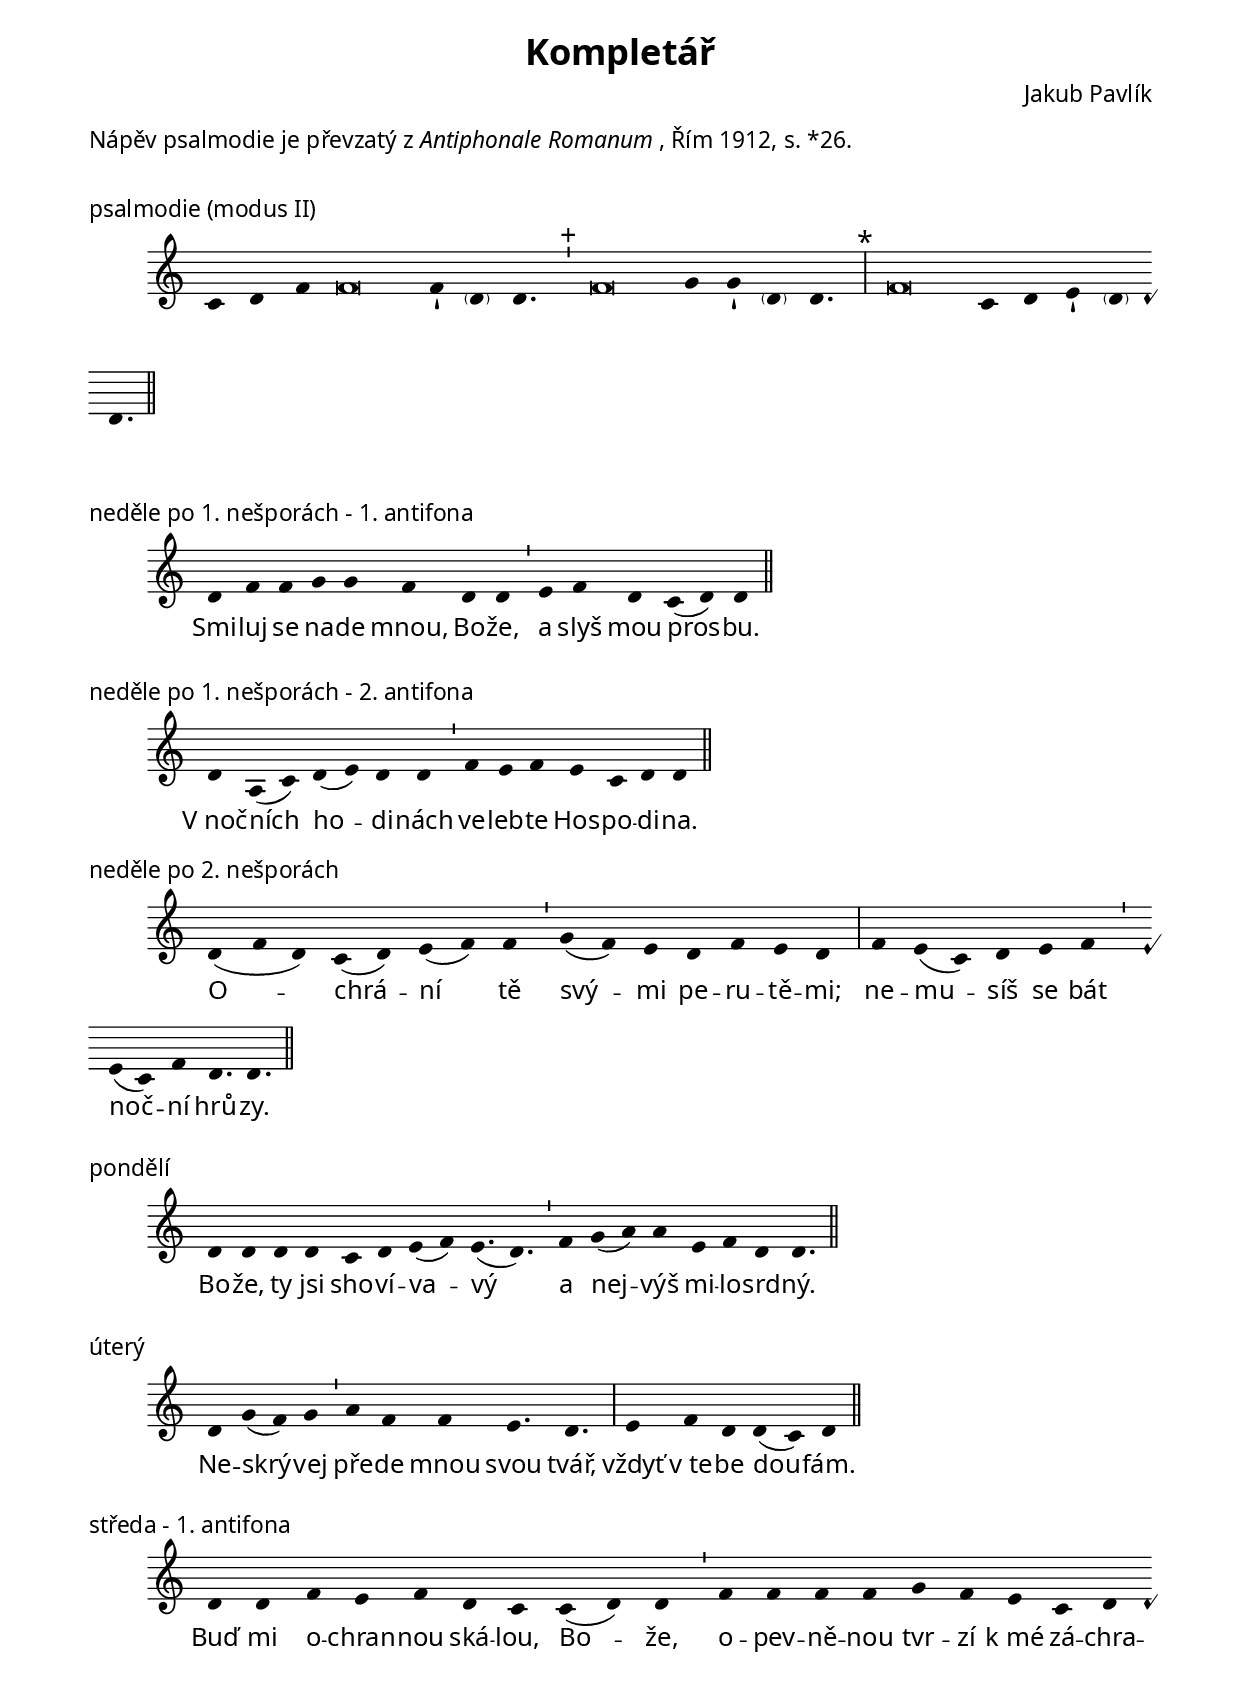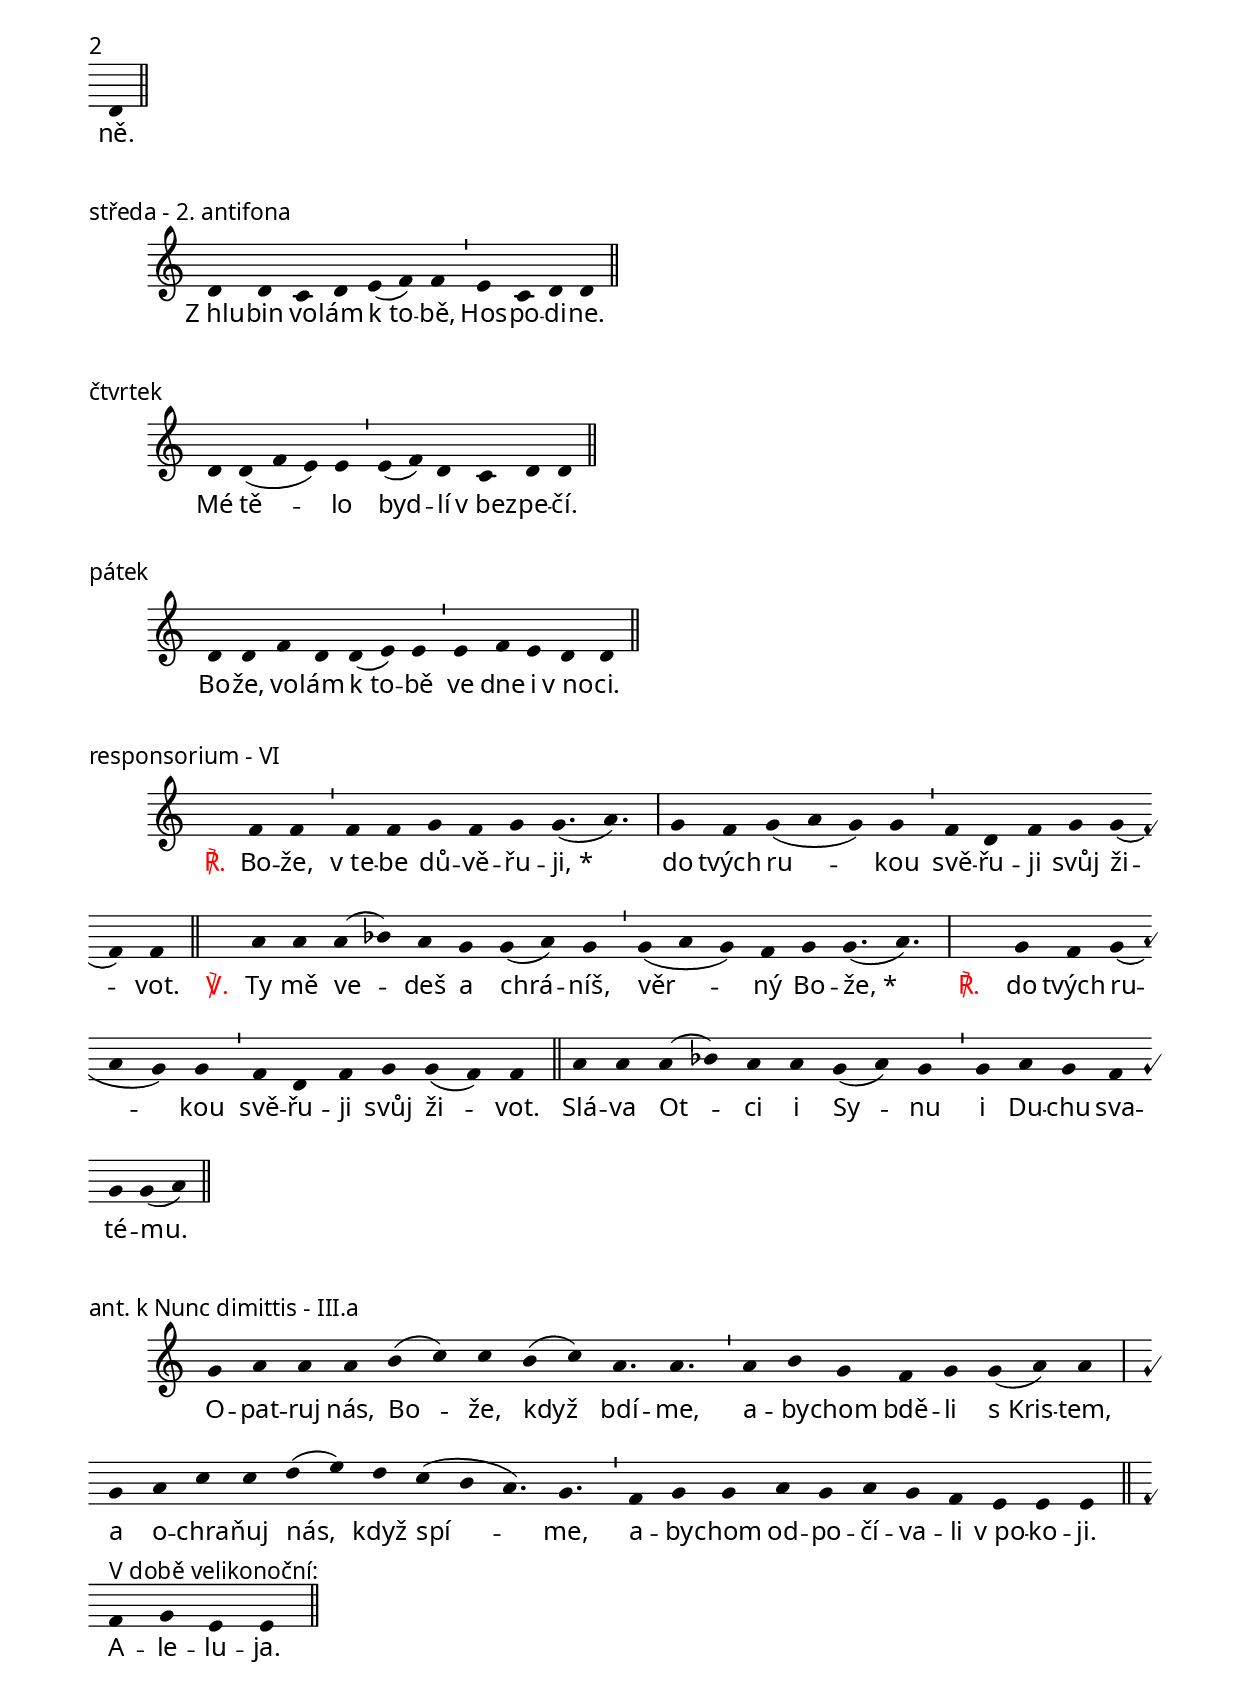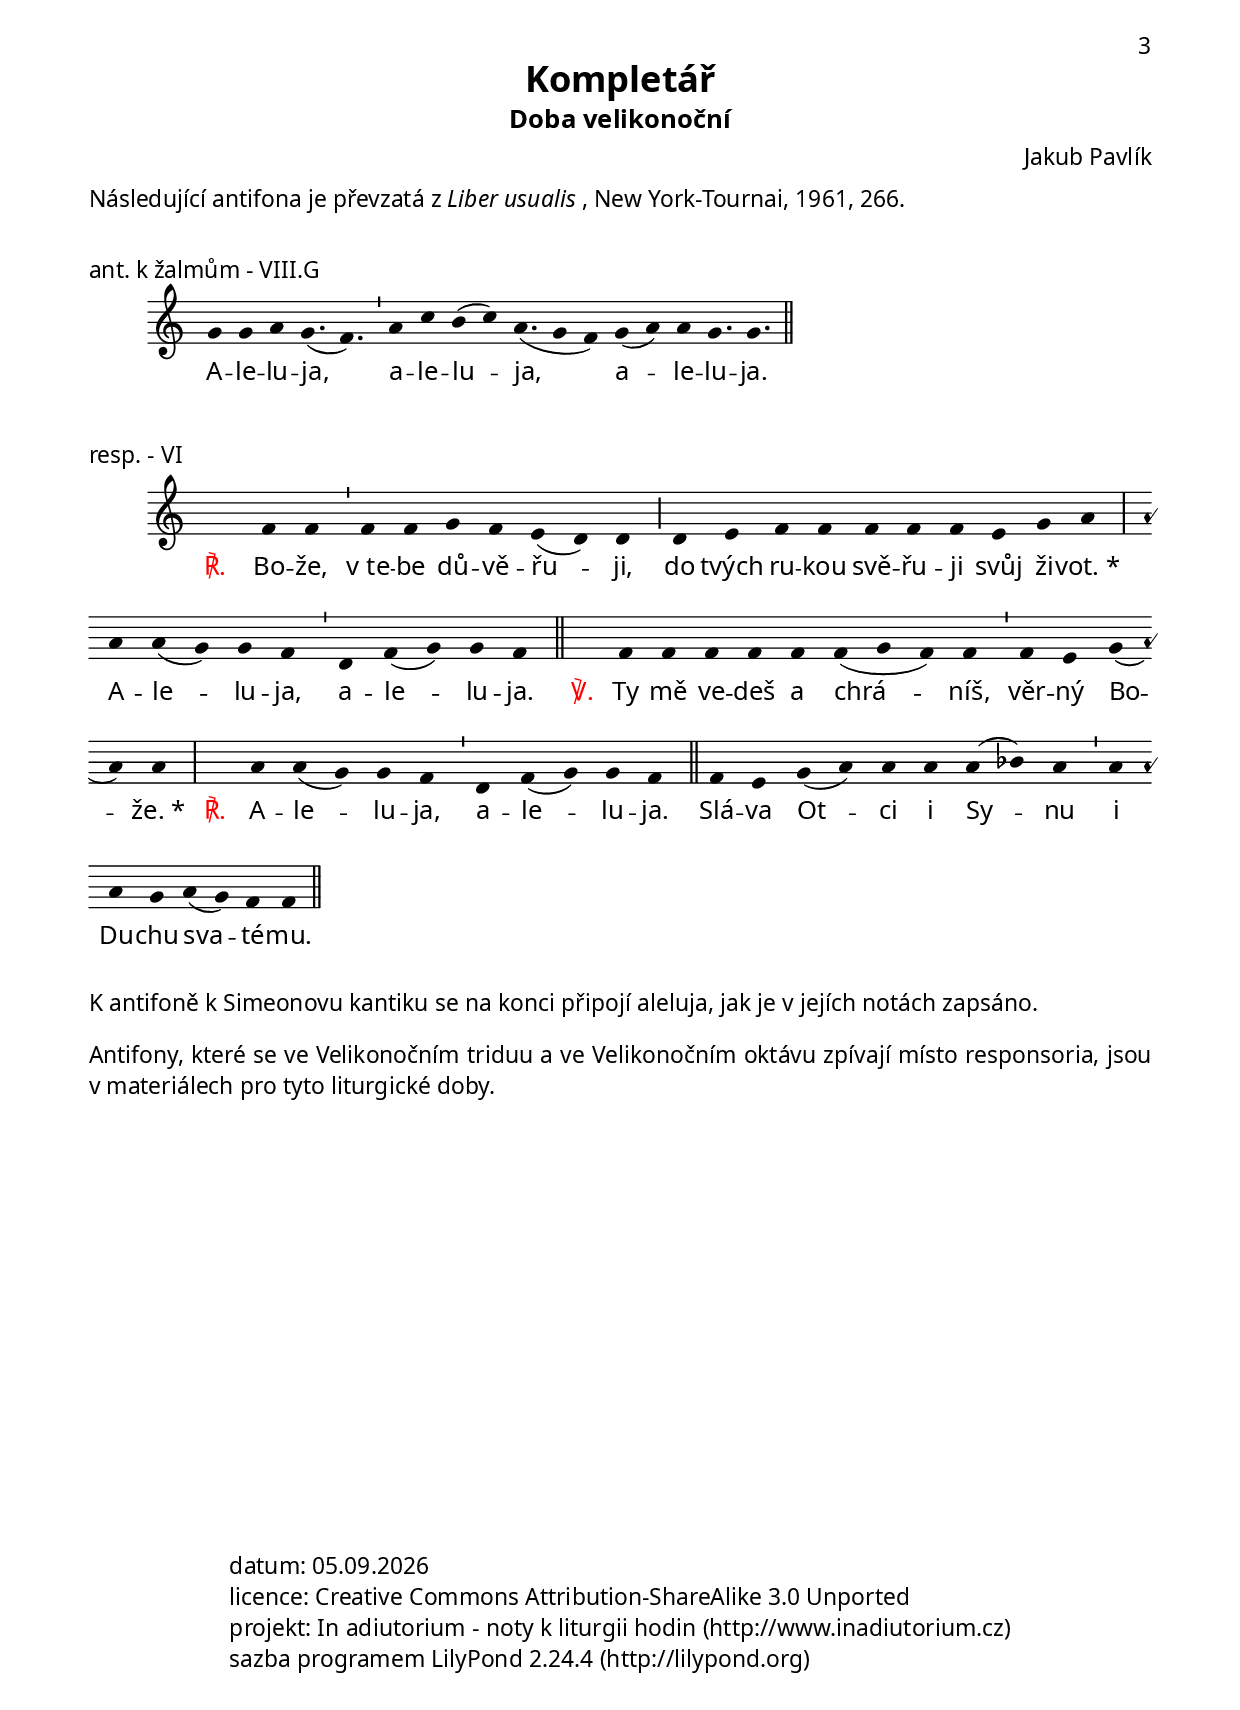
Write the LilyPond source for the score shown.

\version "2.12.3"

\header {
  title = "Kompletář"
  composer = "Jakub Pavlík"
}

\include "spolecne.ly"
\include "dilyresponsorii.ly"

\paper {
  ragged-bottom=##f
  ragged-last-bottom=##f
  
  % kvuli poznamce na zacatku, aby se k ni neprilepil titulek prvni antifony
  markup-markup-spacing #'minimum-distance = #5
}

\markup {
  \wordwrap {
    Nápěv psalmodie je převzatý z \italic{Antiphonale Romanum}, Řím 1912, s. *26.
  }
}

\score {
  \relative c' {
    \choralniRezim
    
    c d f f\breve f4-| \parenthesize d d4. \barMin \mark "+"
    f\breve g4 g-| \parenthesize d d4. \barMax \mark "*"
    f\breve c4 d e-| \parenthesize d d4. \barFinalis
  }
  \header {
    quid = "psalmodie"
    modus = "II"
    differentia = ""
    piece = "psalmodie (modus II)"
    id = "psalmodie"
  }
}

\score {
  \relative c' {
    \choralniRezim

    d4 f f g g f d d \barMin e f d c( d) d \barFinalis
  }
  \addlyrics {
    Smi -- luj se na -- de mnou, Bo -- že, a slyš mou pros -- bu.
  }
  \header {
    quid = "1. ant."
    modus = "II"
    differentia = "D"
    piece = "neděle po 1. nešporách - 1. antifona"
    id = "nei1"
  }
}

\score {
  \relative c' {
    \choralniRezim
    d4 a( c) d( e) d d \barMin
    f4 e f e c d d4 \barFinalis
  }
  \addlyrics {
    V_noč -- ních ho -- di -- nách ve -- leb -- te Hos -- po -- di -- na.
  }
  \header {
    quid = "2. ant."
    modus = "II"
    differentia = "D"
    piece = "neděle po 1. nešporách - 2. antifona"
    id = "nei2"
  }
}

\score {
  \relative c' {
    \choralniRezim
    d4( f d) c( d) e( f) f \barMin
    g( f) e d f e d \barMax
    f e( c) d e f \barMin
    e( c) f d4. d4. \barFinalis
  }
  \addlyrics {
    O -- chrá -- ní tě svý -- mi pe -- ru -- tě -- mi;
    ne -- mu -- síš se bát noč -- ní hrů -- zy.
  }
  \header {
    quid = "ant."
    modus = "II"
    differentia = "D"
    piece = "neděle po 2. nešporách"
    id = "neii"
  }
}

\score {
  \relative c' {
    \choralniRezim
    d4 d d d c d e( f) e4.( d) \barMin f4 g( a) a e f d d4. \barFinalis
  }
  \addlyrics {
    Bo -- že, ty jsi sho -- ví -- va -- vý a nej -- výš mi -- lo -- srd -- ný.
  }
  \header {
    quid = "ant."
    modus = "II"
    differentia = "D"
    piece = "pondělí"
    id = "po"
  }
}

\score {
  \relative c' {
    \choralniRezim
    d4 g( f) g \barMin a f f e4. d \barMax
    e4 f d d( c) d \barFinalis
  }
  \addlyrics {
    Ne -- skrý -- vej pře -- de mnou svou tvář,
    vždyť v_te -- be dou -- fám.
  }
  \header {
    quid = "ant."
    modus = "II"
    differentia = "D"
    piece = "úterý"
    id = "ut"
  }
}

\score {
  \relative c' {
    \choralniRezim
    d4 d f e f d c c( d) d \barMin
    f f f f g f e c d d \barFinalis
  }
  \addlyrics {
    Buď mi o -- chran -- nou ská -- lou, Bo -- že,
    o -- pev -- ně -- nou tvr -- zí k_mé zá -- chra -- ně.
  }
  \header {
    quid = "1. ant."
    modus = "II"
    differentia = "D"
    piece = "středa - 1. antifona"
    id = "st1"
  }
}

\score {
  \relative c' {
    \choralniRezim
    d4 d c d e( f) f \barMin
    e c d d \barFinalis
  }
  \addlyrics {
    Z_hlu -- bin vo -- lám k_to -- bě, Hos -- po -- di -- ne.
  }
  \header {
    quid = "2. ant."
    modus = "II"
    differentia = "D"
    piece = "středa - 2. antifona"
    id = "st2"
  }
}

\score {
  \relative c' {
    \choralniRezim
    d4 d( f e) e \barMin e( f) d c d d \barFinalis
  }
  \addlyrics {
    Mé tě -- lo byd -- lí v_bez -- pe -- čí.
  }
  \header {
    quid = "ant."
    modus = "II"
    differentia = "D"
    piece = "čtvrtek"
    id = "ct"
  }
}

\score {
  \relative c' {
    \choralniRezim
    d4 d f d d( e) e \barMin e f e d d \barFinalis
  }
  \addlyrics {
    Bo -- že, vo -- lám k_to -- bě ve dne i v_no -- ci.
  }
  \header {
    quid = "ant."
    modus = "II"
    differentia = "D"
    piece = "pátek"
    id = "pa"
  }
}

\score {
  \relative c' {
    \choralniRezim
    
    % R
    \neviditelna f
    f4 f \barMin f f g f g g4.( a) \barMax
    g4 f g( a g) g \barMin f d f g g( f) f \barFinalis
    % V
    \neviditelna a
    a4 a a( bes) a g g( a) g \barMin g( a g) f g g4.( a) \barMax
    % R
    \neviditelna g
    g4 f g( a g) g \barMin f d f g g( f) f \barFinalis
    % Slava
    \respVIdoxologie \barFinalis
  }
  \addlyrics {
    \Response Bo -- že, v_te -- be dů -- vě -- řu -- ji,_*
    do tvých ru -- kou svě -- řu -- ji svůj ži -- vot.
    \Verse Ty mě ve -- deš a chrá -- níš, věr -- ný Bo -- že,_*
    \Response do tvých ru -- kou svě -- řu -- ji svůj ži -- vot.
    \textRespDoxologie
  }
  \header {
    quid = "resp."
    modus = "VI"
    piece = "responsorium - VI"
    id = "resp"
  }
}

\score {
  \relative c'' {
    \choralniRezim
    g4 a a a b( c) c b( c) a4. a \barMin
    a4 b g f g g( a) a \barMax
    g a c c d( e) d c( b a4.) g \barMin
    f4 g g a g a g f e e e \barFinalis
    f^\markup{V době velikonoční:} g e e \barFinalis
  }
  \addlyrics {
    O -- pat -- ruj nás, Bo -- že, když bdí -- me,
    a -- by -- chom bdě -- li s_Kris -- tem,
    a o -- chra -- ňuj nás, když spí -- me,
    a -- by -- chom od -- po -- čí -- va -- li v_po -- ko -- ji.
    A -- le -- lu -- ja.
  }
  \header {
    quid = "ant. k Nunc dimittis"
    modus = "III"
    differentia = "a" 
    psalmus = "Nunc dimittis"
    piece = \markup {\sestavTitulekBezZalmu}
    id = "sim"
  }
}
  
\bookpart {
  \header {
    subtitle = "Doba velikonoční" 
  }
  
  % Tato cast obsahuje mene not a proto je lepsi, aby se, narozdil
  % od prvni casti, noty neroztahovaly na celou stranku, ale byly
  % nakupene nahore:
  \paper {
    ragged-bottom=##f
    ragged-last-bottom=##t
  }
  
  \markup {Následující antifona je převzatá z \italic{Liber usualis}, New York-Tournai, 1961, 266.}
  
  \score {
    \relative c'' {
      \choralniRezim
      g4 g a g4.( f) \barMin
      a4 c b( c) a4.( g4 f)
      g( a) a g4. g \barFinalis
    }
    \addlyrics {
      A -- le -- lu -- ja,
      a -- le -- lu -- ja,
      a -- le -- lu -- ja.
    }
    \header {
      quid = "ant. k žalmům"
      modus = "VIII"
      differentia = "G" 
      psalmus = ""
      id = "pasch"
      piece = \markup {\sestavTitulekBezZalmu}
      fons = "Liber usualis, New York-Tournai, 1961, 266."
    }
  }
  
  \score {
    \relative c' {
      \choralniRezim
      
      % R
      \neviditelna f
      f4 f \barMin f f g f e( d) d \barMaior
      d e f f f f f e g a \barMax
      \respVIalelujaResponsum \barFinalis
      % V
      \neviditelna f
      f4 f f f f f( g f) f \barMin f e g( a) a \barMax
      % R
      \neviditelna a
      \respVIalelujaResponsum \barFinalis
      % Slava
      \respVIalelujaDoxologie \barFinalis
    }
    \addlyrics {
      \Response Bo -- že, v_te -- be dů -- vě -- řu -- ji,
      do tvých ru -- kou svě -- řu -- ji svůj ži -- vot._* \textRespAleluja
      \Verse Ty mě ve -- deš a chrá -- níš, věr -- ný Bo -- že._*
      \Response \textRespAleluja
      \textRespDoxologie
    }
    \header {
      quid = "resp."
      modus = "VI"
      id = "paschresp"
      piece = \markup {\sestavTitulekResp}
    }
  }
  
  \markup\justify {K antifoně k Simeonovu kantiku se na konci připojí aleluja,
  jak je v jejích notách zapsáno.}
  
  \markup\justify {Antifony, které se ve Velikonočním triduu
  a ve Velikonočním oktávu zpívají místo responsoria, jsou
  "v materiálech" pro tyto liturgické doby.}
}